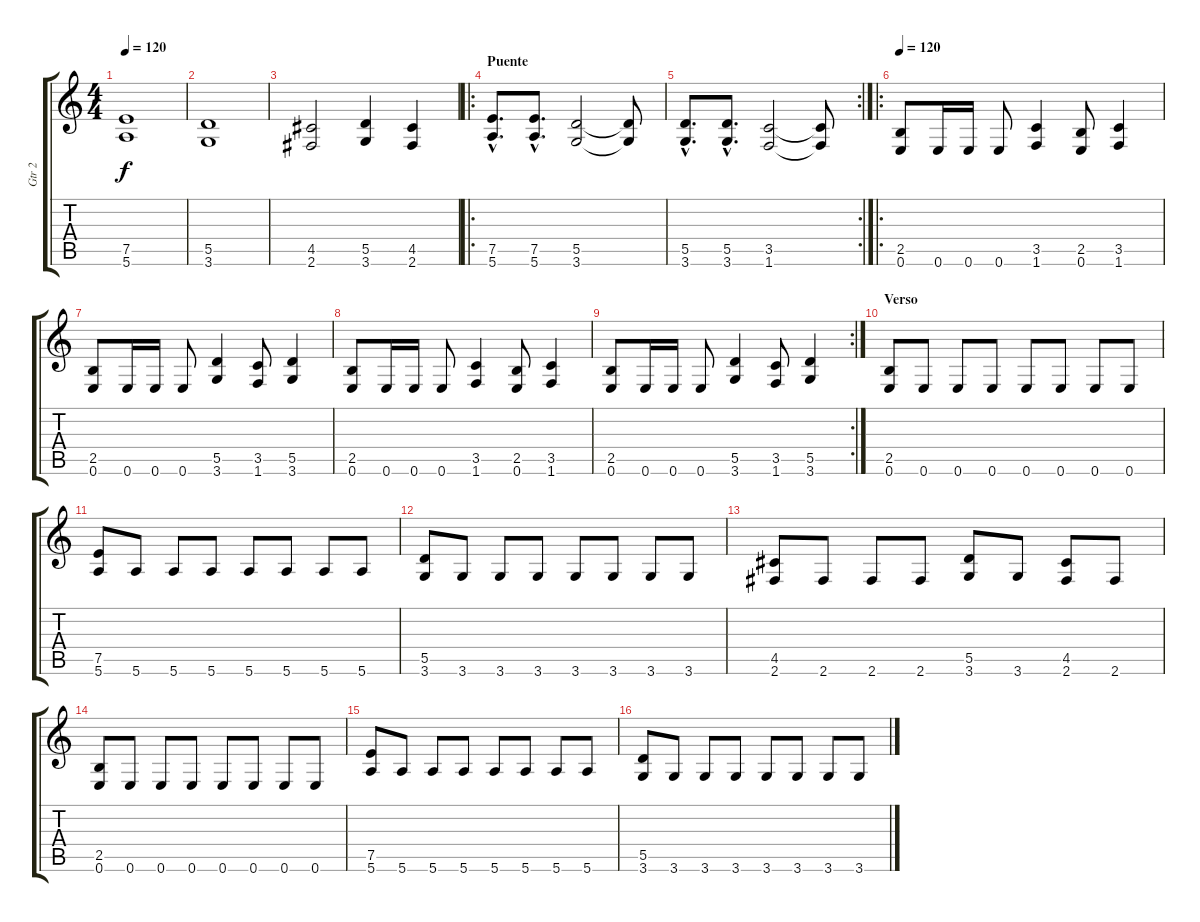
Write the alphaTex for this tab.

\track ("Gtr 2" "Gtr 2") {instrument overdrivenguitar}
\staff {score tabs}
\tuning (E4 B3 G3 D3 A2 E2) {hide}
\ts (4 4)
\tempo 120
\clef g2
\ks c
(7.5 5.6).1{dy f} |
(5.5 3.6).1 |
(4.5 2.6).2 (5.5 3.6).4 (4.5 2.6).4 |
\ro
\section ("" "Puente")
(7.5{hac} 5.6{hac}).8{d} (7.5{hac} 5.6{hac}).8{d} (5.5 3.6).2 (5.5{t} 3.6{t}).8 |
\rc 2
(5.5{hac} 3.6{hac}).8{d} (5.5{hac} 3.6{hac}).8{d} (3.5 1.6).2 (3.5{t} 1.6{t}).8 |
\ro
\tempo 120
(2.5 0.6).8 0.6.16 0.6.16 0.6.8 (3.5 1.6).4 (2.5 0.6).8 (3.5 1.6).4 |
(2.5 0.6).8 0.6.16 0.6.16 0.6.8 (5.5 3.6).4 (3.5 1.6).8 (5.5 3.6).4 |
(2.5 0.6).8 0.6.16 0.6.16 0.6.8 (3.5 1.6).4 (2.5 0.6).8 (3.5 1.6).4 |
\rc 2
(2.5 0.6).8 0.6.16 0.6.16 0.6.8 (5.5 3.6).4 (3.5 1.6).8 (5.5 3.6).4 |
\section ("" "Verso")
(2.5 0.6).8 0.6.8 0.6.8 0.6.8 0.6.8 0.6.8 0.6.8 0.6.8 |
(7.5 5.6).8 5.6.8 5.6.8 5.6.8 5.6.8 5.6.8 5.6.8 5.6.8 |
(5.5 3.6).8 3.6.8 3.6.8 3.6.8 3.6.8 3.6.8 3.6.8 3.6.8 |
(4.5 2.6).8 2.6.8 2.6.8 2.6.8 (5.5 3.6).8 3.6.8 (4.5 2.6).8 2.6.8 |
(2.5 0.6).8 0.6.8 0.6.8 0.6.8 0.6.8 0.6.8 0.6.8 0.6.8 |
(7.5 5.6).8 5.6.8 5.6.8 5.6.8 5.6.8 5.6.8 5.6.8 5.6.8 |
(5.5 3.6).8 3.6.8 3.6.8 3.6.8 3.6.8 3.6.8 3.6.8 3.6.8
